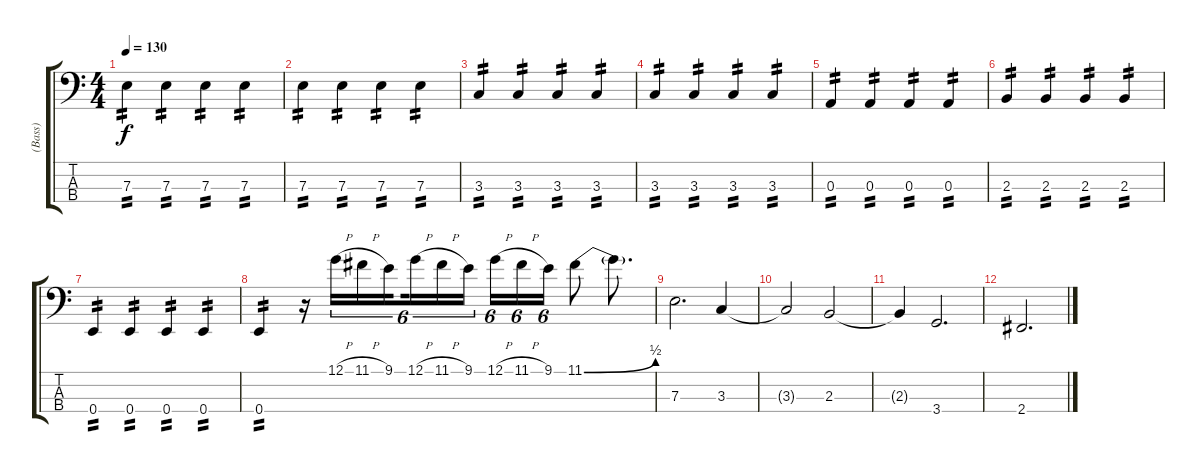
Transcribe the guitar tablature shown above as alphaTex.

\track ("(Bass)" "(Bass)") {instrument electricbassfinger}
\staff {score tabs}
\tuning (G2 D2 A1 E1) {hide}
\ts (4 4)
\tempo 130
\clef f4
\ks c
7.3.4{tp 2 dy f} 7.3.4{tp 2} 7.3.4{tp 2} 7.3.4{tp 2} |
7.3.4{tp 2} 7.3.4{tp 2} 7.3.4{tp 2} 7.3.4{tp 2} |
3.3.4{tp 2} 3.3.4{tp 2} 3.3.4{tp 2} 3.3.4{tp 2} |
3.3.4{tp 2} 3.3.4{tp 2} 3.3.4{tp 2} 3.3.4{tp 2} |
0.3.4{tp 2} 0.3.4{tp 2} 0.3.4{tp 2} 0.3.4{tp 2} |
2.3.4{tp 2} 2.3.4{tp 2} 2.3.4{tp 2} 2.3.4{tp 2} |
0.4.4{tp 2} 0.4.4{tp 2} 0.4.4{tp 2} 0.4.4{tp 2} |
0.4.4{tp 2} r.16 12.1{h}.16{tu (6 4)} 11.1{h}.16{tu (6 4)} 9.1.16{tu (6 4) beam splitsecondary} 12.1{h}.16{tu (6 4)} 11.1{h}.16{tu (6 4)} 9.1.16{tu (6 4) beam splitsecondary} 12.1{h}.16{tu (6 4)} 11.1{h}.16{tu (6 4)} 9.1.16{tu (6 4)} 11.1{be (bend 0 0 60 2)}.8 11.1{t}.8{d} |
7.3.2{d} 3.3.4 |
3.3{t}.2 2.3.2 |
2.3{t}.4 3.4.2{d} |
2.4.2{d}
